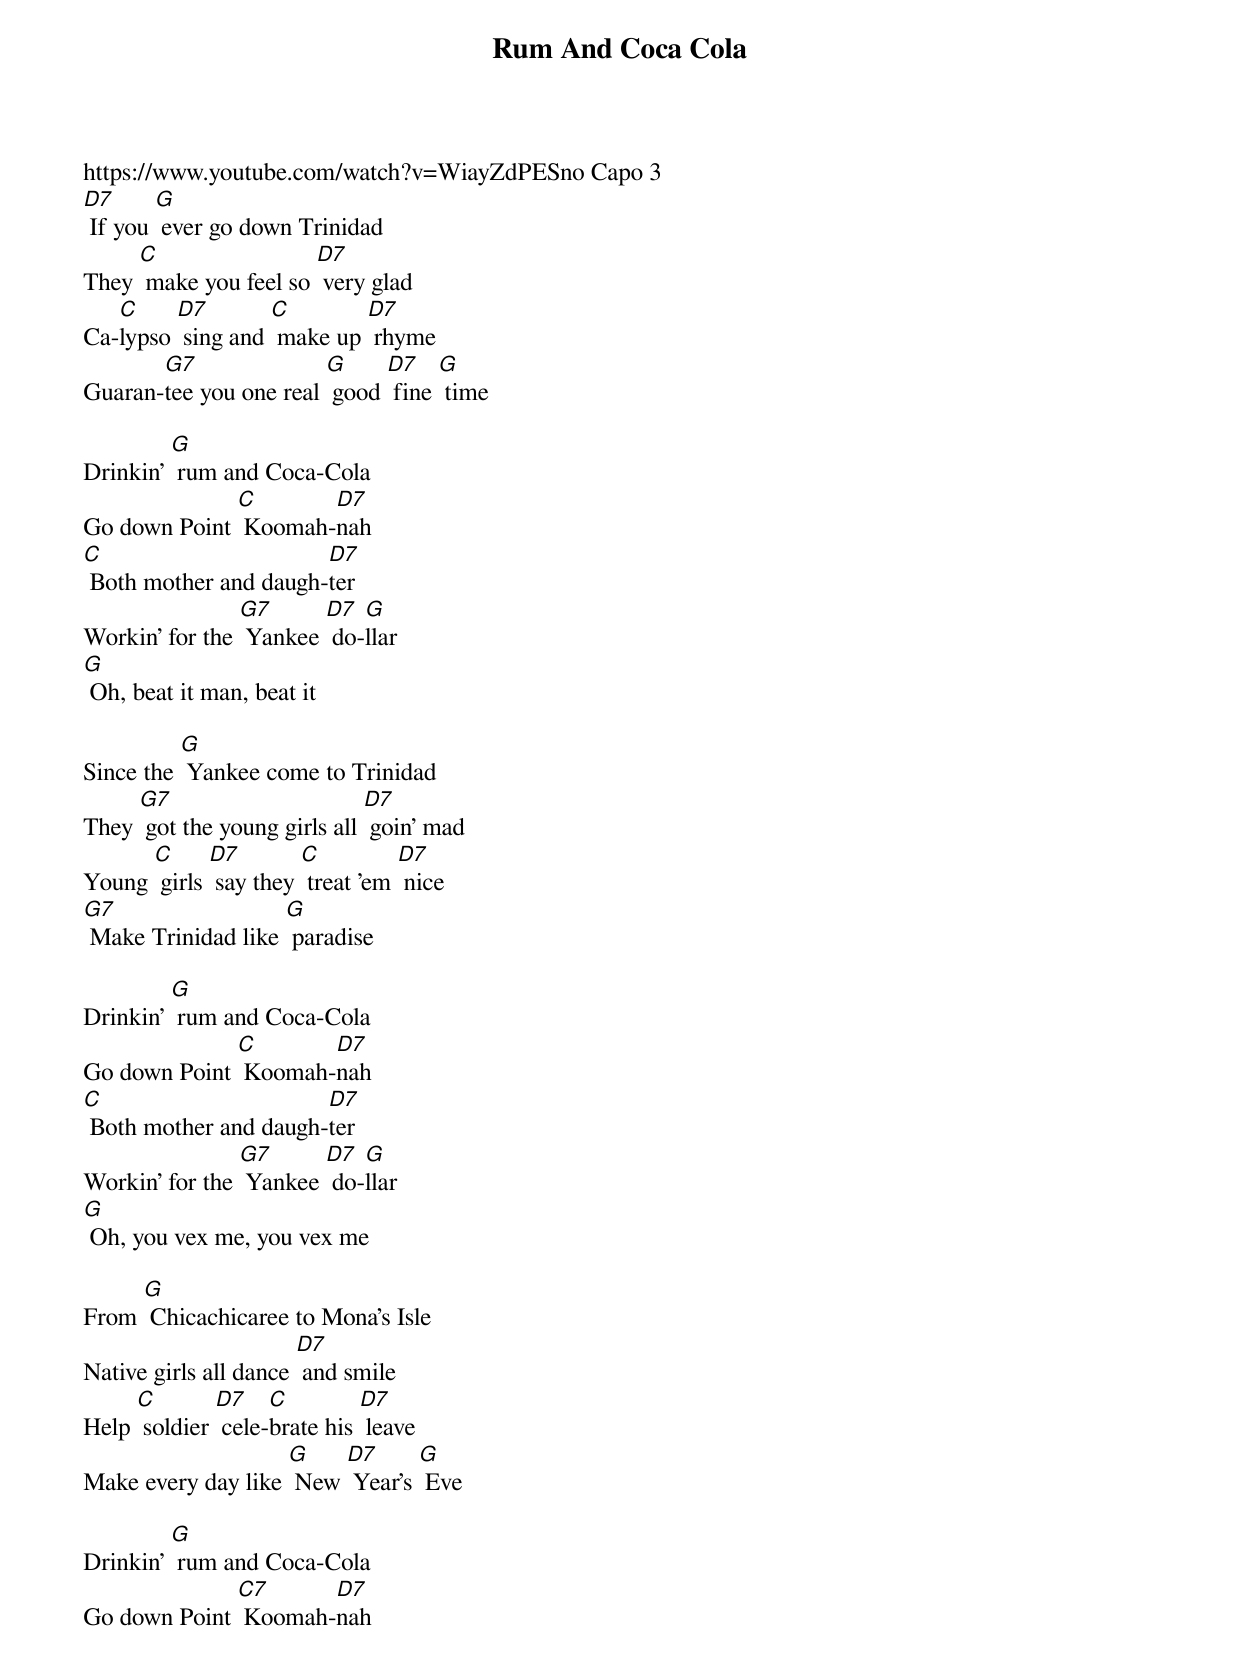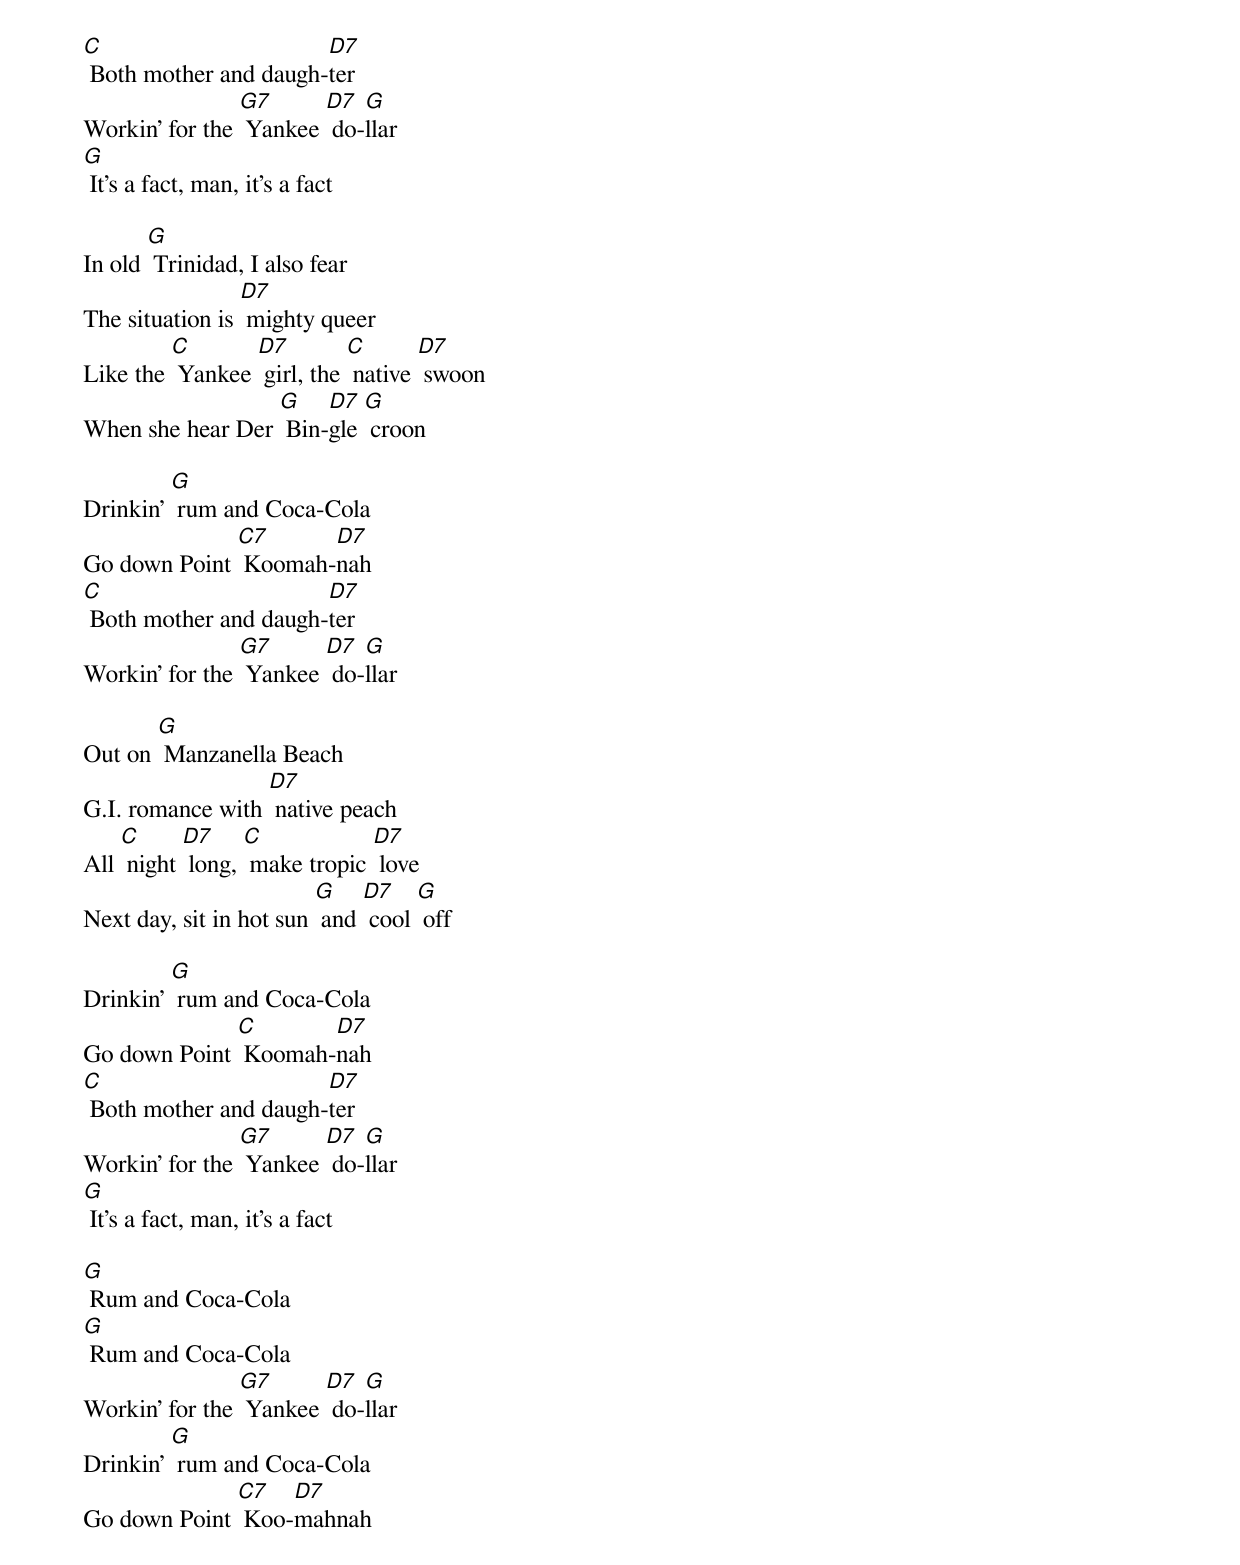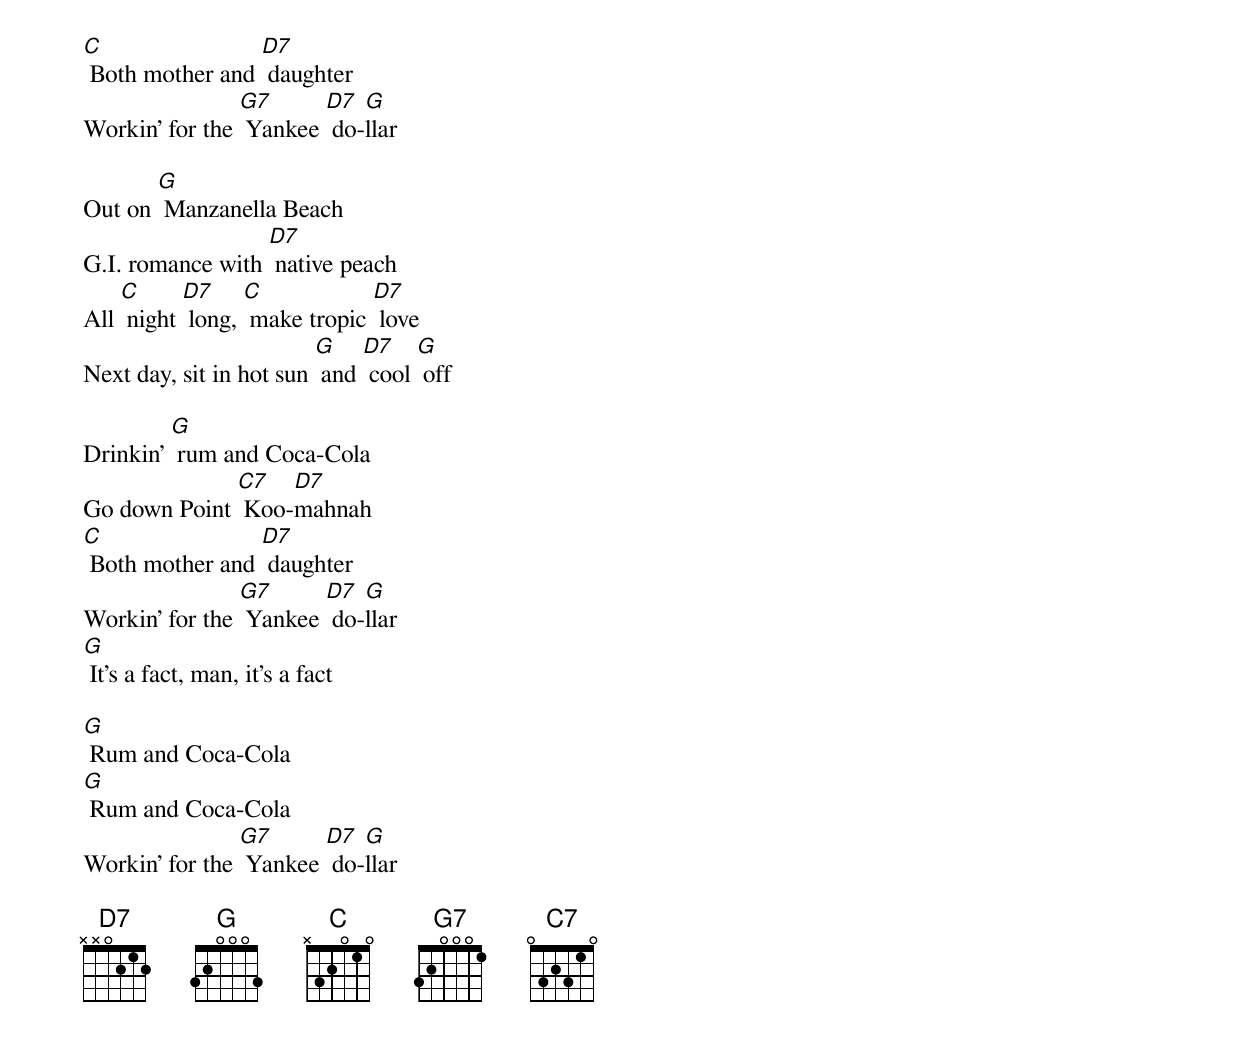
{t: Rum And Coca Cola }
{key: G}
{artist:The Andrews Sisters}
https://www.youtube.com/watch?v=WiayZdPESno Capo 3
{c: }
[D7] If you [G] ever go down Trinidad
They [C] make you feel so [D7] very glad
Ca-[C]lypso [D7] sing and [C] make up [D7] rhyme
Guaran-[G7]tee you one real [G] good [D7] fine [G] time

Drinkin' [G] rum and Coca-Cola
Go down Point [C] Koomah-[D7]nah
[C] Both mother and daugh-[D7]ter
Workin' for the [G7] Yankee [D7] do-[G]llar
[G] Oh, beat it man, beat it

Since the [G] Yankee come to Trinidad
They [G7] got the young girls all [D7] goin' mad
Young [C] girls [D7] say they [C] treat 'em [D7] nice
[G7] Make Trinidad like [G] paradise

Drinkin' [G] rum and Coca-Cola
Go down Point [C] Koomah-[D7]nah
[C] Both mother and daugh-[D7]ter
Workin' for the [G7] Yankee [D7] do-[G]llar
[G] Oh, you vex me, you vex me

From [G] Chicachicaree to Mona's Isle
Native girls all dance [D7] and smile
Help [C] soldier [D7] cele-[C]brate his [D7] leave
Make every day like [G] New [D7] Year's [G] Eve

Drinkin' [G] rum and Coca-Cola
Go down Point [C7] Koomah-[D7]nah
[C] Both mother and daugh-[D7]ter
Workin' for the [G7] Yankee [D7] do-[G]llar
[G] It's a fact, man, it's a fact

In old [G] Trinidad, I also fear
The situation is [D7] mighty queer
Like the [C] Yankee [D7] girl, the [C] native [D7] swoon
When she hear Der [G] Bin-[D7]gle [G] croon

Drinkin' [G] rum and Coca-Cola
Go down Point [C7] Koomah-[D7]nah
[C] Both mother and daugh-[D7]ter
Workin' for the [G7] Yankee [D7] do-[G]llar

Out on [G] Manzanella Beach
G.I. romance with [D7] native peach
All [C] night [D7] long, [C] make tropic [D7] love
Next day, sit in hot sun [G] and [D7] cool [G] off

Drinkin' [G] rum and Coca-Cola
Go down Point [C] Koomah-[D7]nah
[C] Both mother and daugh-[D7]ter
Workin' for the [G7] Yankee [D7] do-[G]llar
[G] It's a fact, man, it's a fact

[G] Rum and Coca-Cola
[G] Rum and Coca-Cola
Workin' for the [G7] Yankee [D7] do-[G]llar
Drinkin' [G] rum and Coca-Cola
Go down Point [C7] Koo-[D7]mahnah
[C] Both mother and [D7] daughter
Workin' for the [G7] Yankee [D7] do-[G]llar

Out on [G] Manzanella Beach
G.I. romance with [D7] native peach
All [C] night [D7] long, [C] make tropic [D7] love
Next day, sit in hot sun [G] and [D7] cool [G] off

Drinkin' [G] rum and Coca-Cola
Go down Point [C7] Koo-[D7]mahnah
[C] Both mother and [D7] daughter
Workin' for the [G7] Yankee [D7] do-[G]llar
[G] It's a fact, man, it's a fact

[G] Rum and Coca-Cola
[G] Rum and Coca-Cola
Workin' for the [G7] Yankee [D7] do-[G]llar

{sob}Note: Der Bingle is a German nickname (spread widely) for Bing Crosby{eob}
